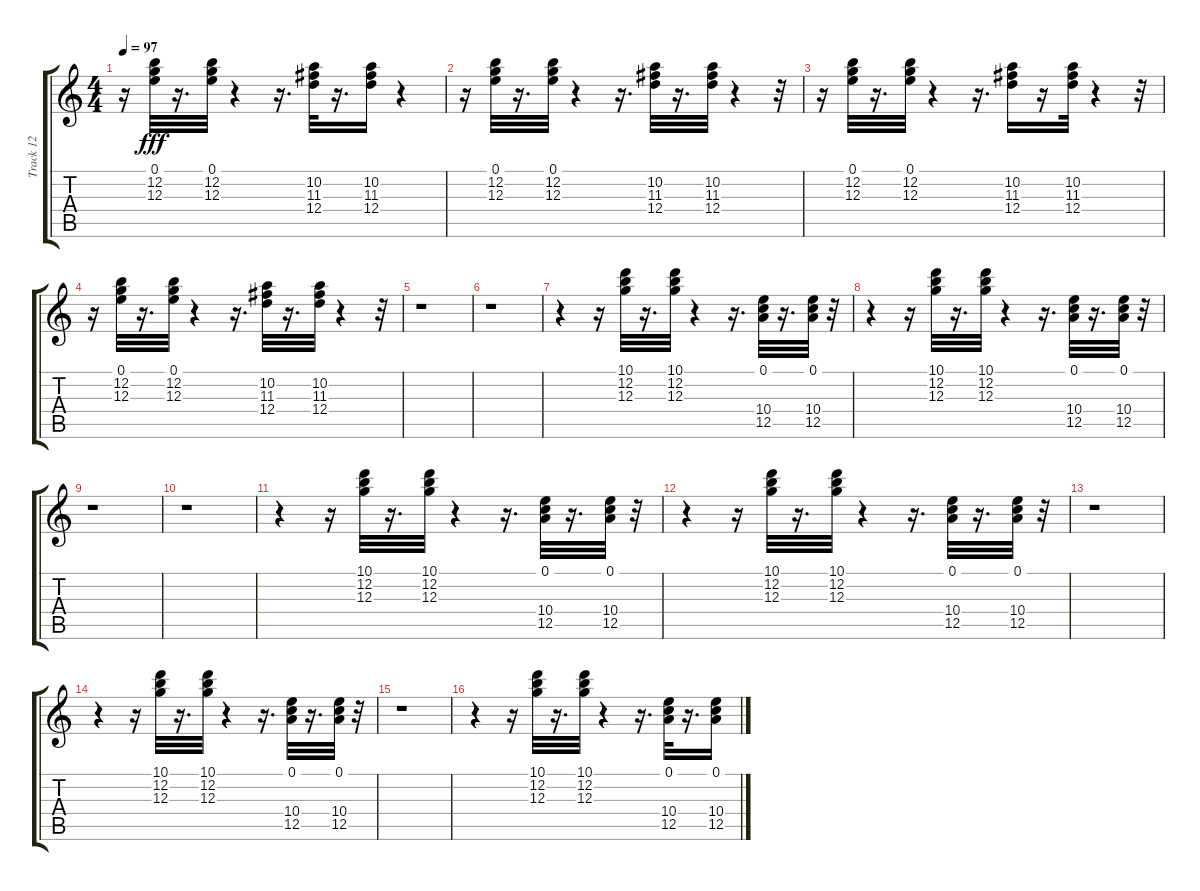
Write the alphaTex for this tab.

\track ("Track 12" "Track 12") {instrument electricguitarclean}
\staff {score tabs}
\tuning (E4 B3 G3 D3 A2 E2) {hide}
\ts (4 4)
\tempo 97
\clef g2
\ks c
r.16{dy fff} (0.1 12.2 12.3).32 r.16{d} (0.1 12.2 12.3).32 r.4 r.16{d} (10.2 11.3 12.4).32 r.16{d} (10.2 11.3 12.4).16 r.4 |
r.16 (0.1 12.2 12.3).32 r.16{d} (0.1 12.2 12.3).32 r.4 r.16{d} (10.2 11.3 12.4).32 r.16{d} (10.2 11.3 12.4).32 r.4 r.32 |
r.16 (0.1 12.2 12.3).32 r.16{d} (0.1 12.2 12.3).32 r.4 r.16{d} (10.2 11.3 12.4).16 r.16 (10.2 11.3 12.4).32 r.4 r.32 |
r.16 (0.1 12.2 12.3).32 r.16{d} (0.1 12.2 12.3).32 r.4 r.16{d} (10.2 11.3 12.4).32 r.16{d} (10.2 11.3 12.4).32 r.4 r.32 |
r.1 |
r.1 |
r.4 r.16 (10.1 12.2 12.3).32{volume 11} r.16{d} (10.1 12.2 12.3).32 r.4 r.16{d} (0.1 10.4 12.5).32 r.16{d} (0.1 10.4 12.5).32 r.32 |
r.4 r.16 (10.1 12.2 12.3).32 r.16{d} (10.1 12.2 12.3).32 r.4 r.16{d} (0.1 10.4 12.5).32 r.16{d} (0.1 10.4 12.5).32 r.32 |
r.1 |
r.1 |
r.4 r.16 (10.1 12.2 12.3).32 r.16{d} (10.1 12.2 12.3).32 r.4 r.16{d} (0.1 10.4 12.5).32 r.16{d} (0.1 10.4 12.5).32 r.32 |
r.4 r.16 (10.1 12.2 12.3).32 r.16{d} (10.1 12.2 12.3).32 r.4 r.16{d} (0.1 10.4 12.5).32 r.16{d} (0.1 10.4 12.5).32 r.32 |
r.1 |
r.4 r.16 (10.1 12.2 12.3).32 r.16{d} (10.1 12.2 12.3).32 r.4 r.16{d} (0.1 10.4 12.5).32 r.16{d} (0.1 10.4 12.5).32 r.32 |
r.1 |
r.4 r.16 (10.1 12.2 12.3).32 r.16{d} (10.1 12.2 12.3).32 r.4 r.16{d} (0.1 10.4 12.5).32 r.16{d} (0.1 10.4 12.5).16
